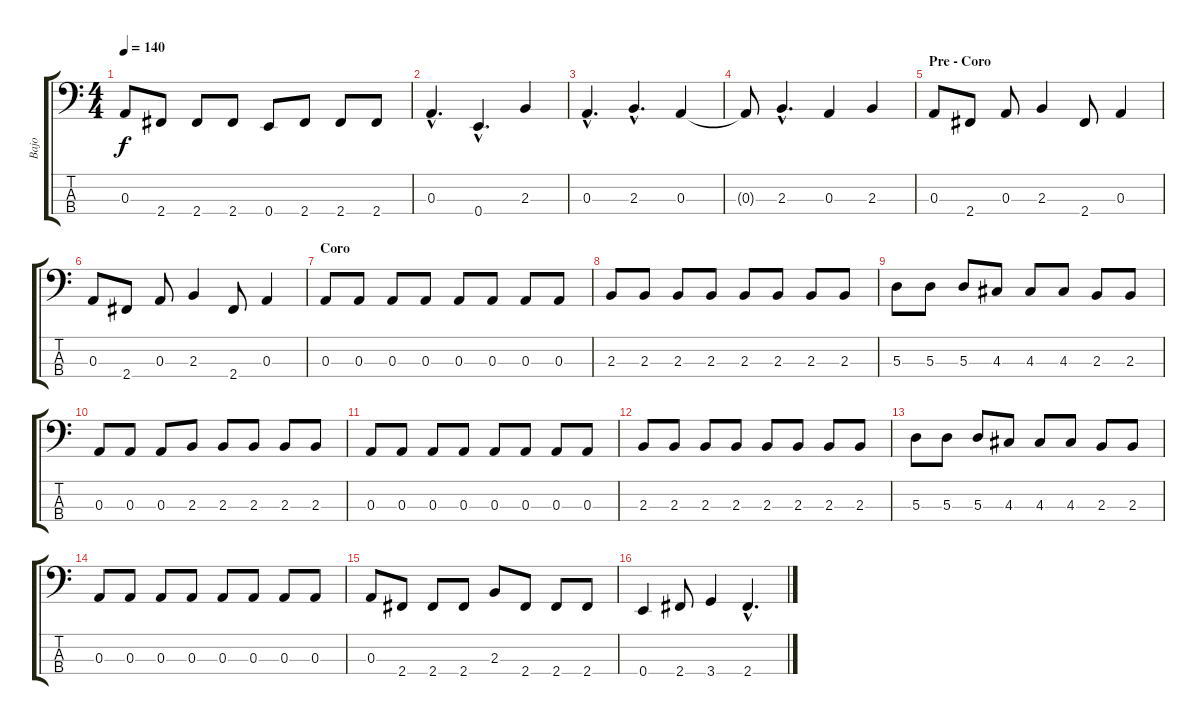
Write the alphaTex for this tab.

\track ("Bajo" "Bajo") {instrument electricbassfinger}
\staff {score tabs}
\tuning (G2 D2 A1 E1) {hide}
\ts (4 4)
\tempo 140
\clef f4
\ks c
0.3.8{dy f} 2.4.8 2.4.8 2.4.8 0.4.8 2.4.8 2.4.8 2.4.8 |
0.3{hac}.4{d} 0.4{hac}.4{d} 2.3.4 |
0.3{hac}.4{d} 2.3{hac}.4{d} 0.3.4 |
0.3{t}.8 2.3{hac}.4{d} 0.3.4 2.3.4 |
\section ("" "Pre - Coro")
0.3.8 2.4.8 0.3.8 2.3.4 2.4.8 0.3.4 |
0.3.8 2.4.8 0.3.8 2.3.4 2.4.8 0.3.4 |
\section ("" "Coro")
0.3.8 0.3.8 0.3.8 0.3.8 0.3.8 0.3.8 0.3.8 0.3.8 |
2.3.8 2.3.8 2.3.8 2.3.8 2.3.8 2.3.8 2.3.8 2.3.8 |
5.3.8 5.3.8 5.3.8 4.3.8 4.3.8 4.3.8 2.3.8 2.3.8 |
0.3.8 0.3.8 0.3.8 2.3.8 2.3.8 2.3.8 2.3.8 2.3.8 |
0.3.8 0.3.8 0.3.8 0.3.8 0.3.8 0.3.8 0.3.8 0.3.8 |
2.3.8 2.3.8 2.3.8 2.3.8 2.3.8 2.3.8 2.3.8 2.3.8 |
5.3.8 5.3.8 5.3.8 4.3.8 4.3.8 4.3.8 2.3.8 2.3.8 |
0.3.8 0.3.8 0.3.8 0.3.8 0.3.8 0.3.8 0.3.8 0.3.8 |
\section ("" "")
0.3.8 2.4.8 2.4.8 2.4.8 2.3.8 2.4.8 2.4.8 2.4.8 |
0.4.4 2.4.8 3.4.4 2.4{hac}.4{d}
